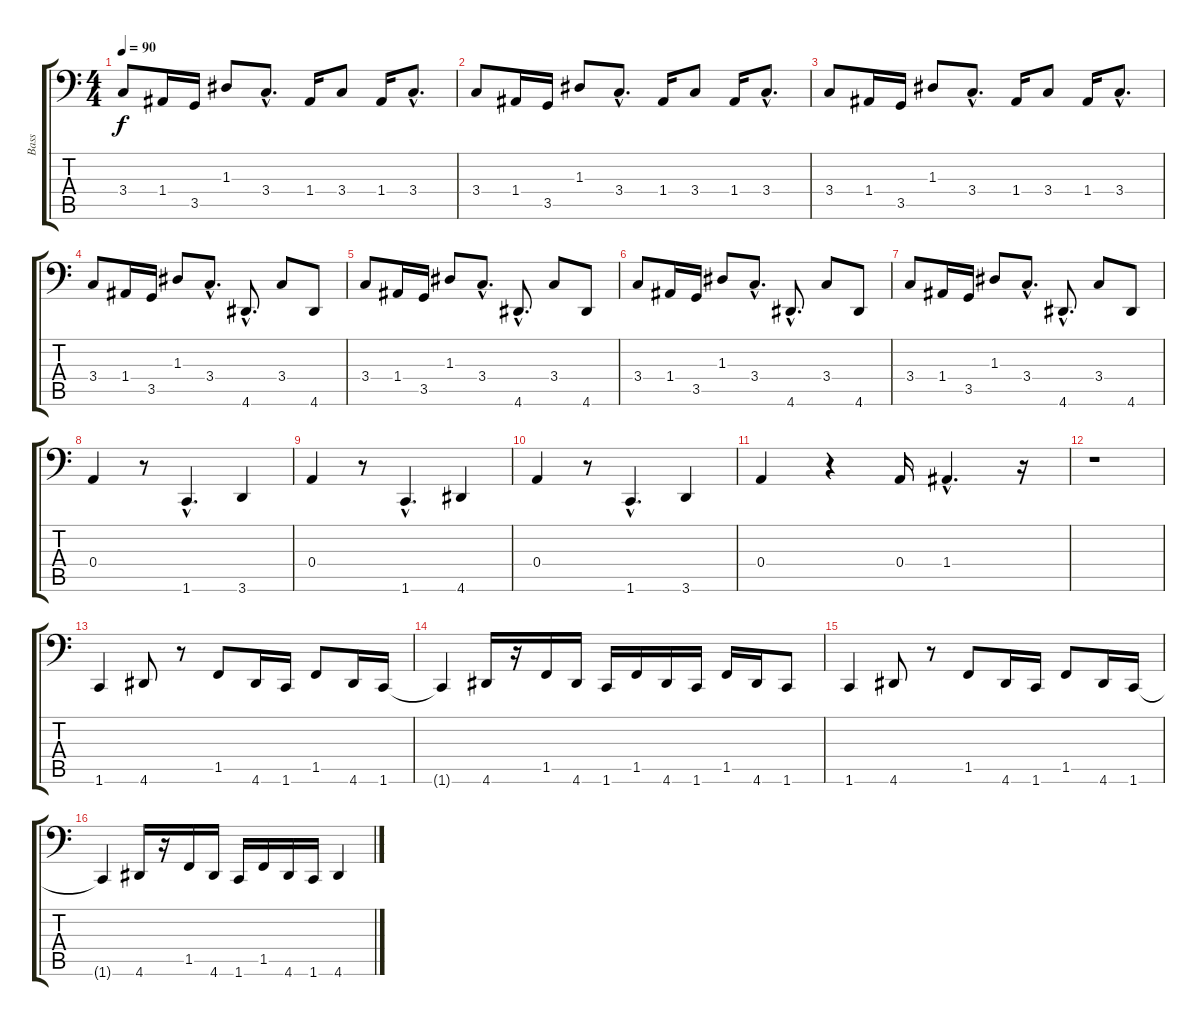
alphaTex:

\track ("Bass" "Bass") {instrument fretlessbass}
\staff {score tabs}
\tuning (C3 G2 D2 A1 E1 B0) {hide}
\ts (4 4)
\tempo 90
\clef f4
\ks c
3.4.8{dy f} 1.4.16 3.5.16 1.3.8 3.4{hac}.8{d} 1.4.16 3.4.8 1.4.16 3.4{hac}.8{d} |
3.4.8 1.4.16 3.5.16 1.3.8 3.4{hac}.8{d} 1.4.16 3.4.8 1.4.16 3.4{hac}.8{d} |
3.4.8 1.4.16 3.5.16 1.3.8 3.4{hac}.8{d} 1.4.16 3.4.8 1.4.16 3.4{hac}.8{d} |
3.4.8 1.4.16 3.5.16 1.3.8 3.4{hac}.8{d} 4.6{hac}.8{d} 3.4.8 4.6.8 |
3.4.8 1.4.16 3.5.16 1.3.8 3.4{hac}.8{d} 4.6{hac}.8{d} 3.4.8 4.6.8 |
3.4.8 1.4.16 3.5.16 1.3.8 3.4{hac}.8{d} 4.6{hac}.8{d} 3.4.8 4.6.8 |
3.4.8 1.4.16 3.5.16 1.3.8 3.4{hac}.8{d} 4.6{hac}.8{d} 3.4.8 4.6.8 |
0.4.4 r.8 1.6{hac}.4{d} 3.6.4 |
0.4.4 r.8 1.6{hac}.4{d} 4.6.4 |
0.4.4 r.8 1.6{hac}.4{d} 3.6.4 |
0.4.4 r.4 0.4.16 1.4{hac}.4{d} r.16 |
r.1 |
1.6.4 4.6.8 r.8 1.5.8 4.6.16 1.6.16 1.5.8 4.6.16 1.6.16 |
1.6{t}.4 4.6.16 r.16 1.5.16 4.6.16 1.6.16 1.5.16 4.6.16 1.6.16 1.5.16 4.6.16 1.6.8 |
1.6.4 4.6.8 r.8 1.5.8 4.6.16 1.6.16 1.5.8 4.6.16 1.6.16 |
1.6{t}.4 4.6.16 r.16 1.5.16 4.6.16 1.6.16 1.5.16 4.6.16 1.6.16 4.6.4
